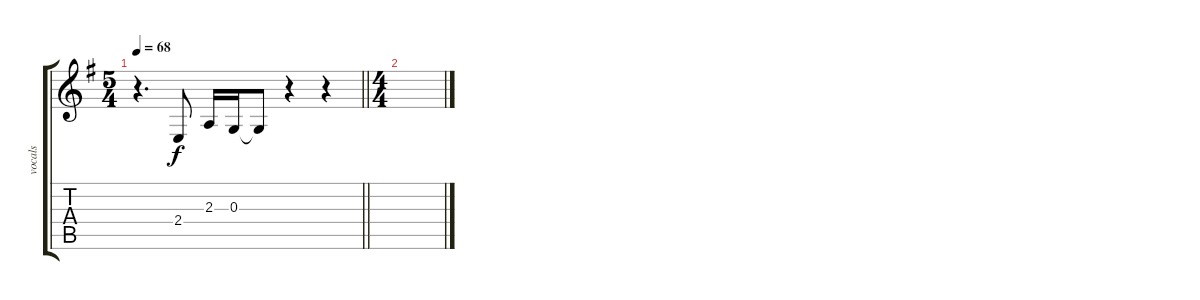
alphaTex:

\track ("vocals" "vocals") {instrument clarinet}
\staff {score tabs}
\tuning (E4 B3 G3 D3 A2 E2) {hide}
\ts (5 4)
\tempo 68
\clef g2
\barLineRight lightlight
\ks g
r.4{d dy f} 2.4.8 2.3.16 0.3.16 0.3{t}.8 r.4 r.4 |
\ts (4 4)
